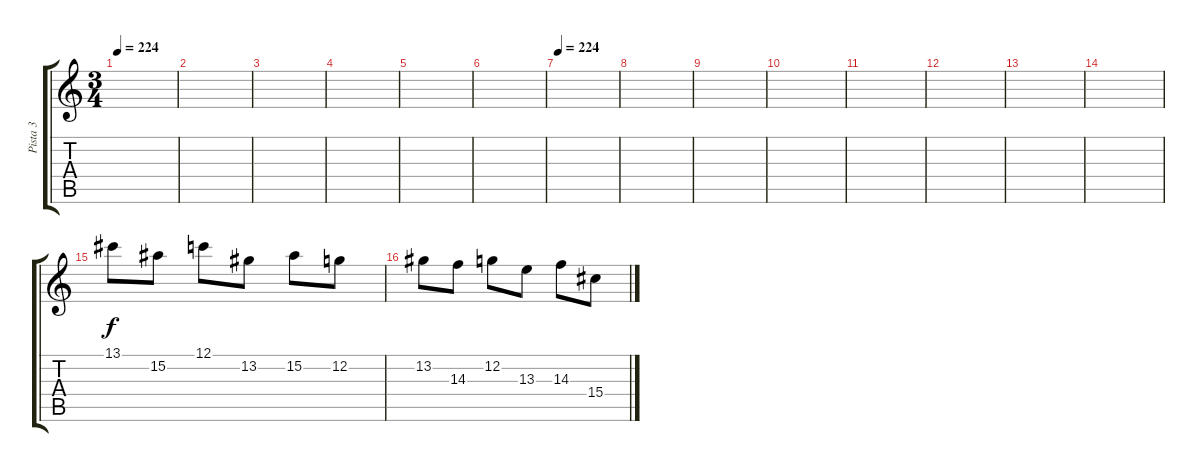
\track ("Pista 3" "Pista 3") {instrument distortionguitar}
\staff {score tabs}
\tuning (C4 G3 Eb3 Bb2 F2 C2) {hide}
\ts (3 4)
\tempo 224
\clef g2
\ks c
|
|
|
|
|
|
\tempo 224
|
|
|
|
|
|
|
|
13.1.8 15.2.8 12.1.8 13.2.8 15.2.8 12.2.8 |
13.2.8 14.3.8 12.2.8 13.3.8 14.3.8 15.4.8
